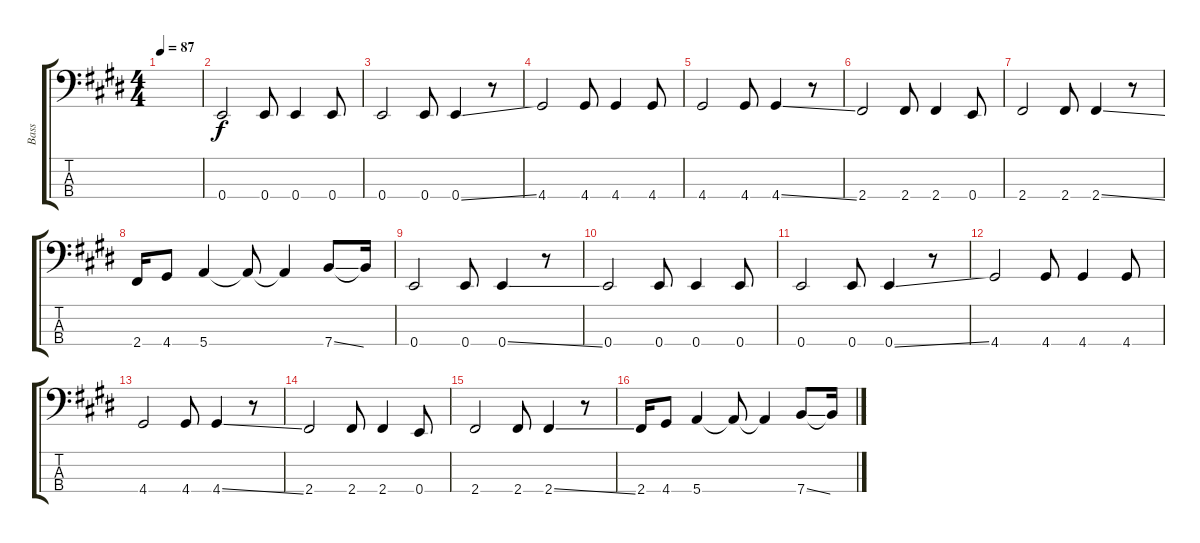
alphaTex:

\track ("Bass" "Bass") {instrument electricbassfinger}
\staff {score tabs}
\tuning (G2 D2 A1 E1) {hide}
\ts (4 4)
\tempo 87
\clef f4
\ks e
|
0.4.2 0.4.8 0.4.4 0.4.8 |
0.4.2 0.4.8 0.4{ss}.4 r.8 |
4.4.2 4.4.8 4.4.4 4.4.8 |
4.4.2 4.4.8 4.4{ss}.4 r.8 |
2.4.2 2.4.8 2.4.4 0.4.8 |
2.4.2 2.4.8 2.4{ss}.4 r.8 |
2.4.16 4.4.8 5.4.4 5.4{t}.8 5.4{t}.4 7.4{ss}.8 7.4{t}.16 |
0.4.2 0.4.8 0.4{ss}.4 r.8 |
0.4.2 0.4.8 0.4.4 0.4.8 |
0.4.2 0.4.8 0.4{ss}.4 r.8 |
4.4.2 4.4.8 4.4.4 4.4.8 |
4.4.2 4.4.8 4.4{ss}.4 r.8 |
2.4.2 2.4.8 2.4.4 0.4.8 |
2.4.2 2.4.8 2.4{ss}.4 r.8 |
2.4.16 4.4.8 5.4.4 5.4{t}.8 5.4{t}.4 7.4{ss}.8 7.4{t}.16
